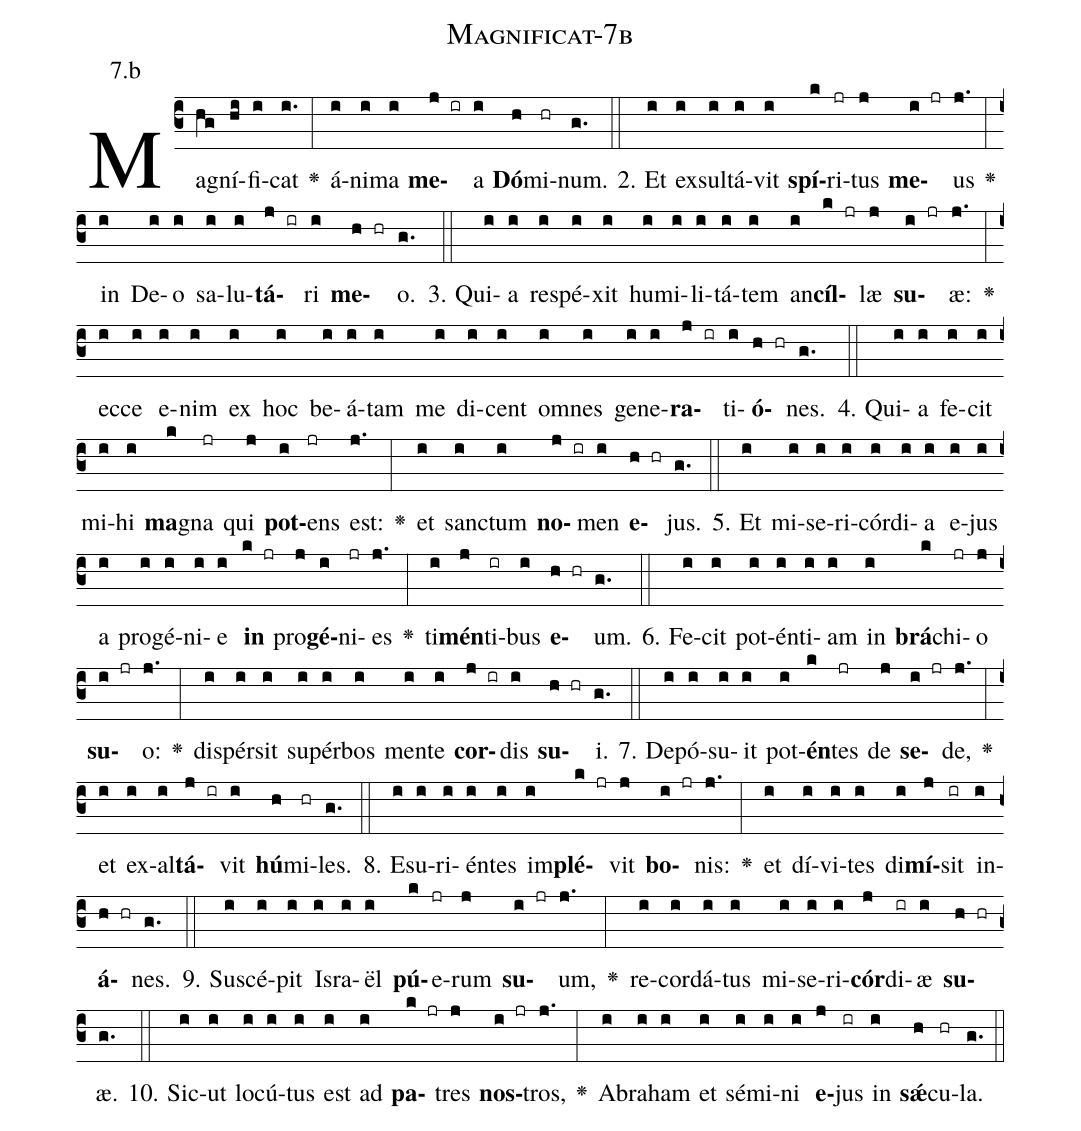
name: Magnificat-7b;
annotation: 7.b;
%%
(c3)Ma(hg)gní(hi)fi(i)cat(i.) <v>\greheightstar</v>(:) á(i)ni(i)ma(i) <b>me</b>(j ir)a(i) <b>Dó</b>(h)mi(hr)num.(g.) (::)
2. Et(i) ex(i)sul(i)tá(i)vit(i) <b>spí</b>(k)ri(jr)tus(j) <b>me</b>(i jr)us(j.) <v>\greheightstar</v>(:) in(i) De(i)o(i) sa(i)lu(i)<b>tá</b>(j ir)ri(i) <b>me</b>(h hr)o.(g.) (::)
3. Qui(i)a(i) re(i)spé(i)xit(i) hu(i)mi(i)li(i)tá(i)tem(i) an(i)<b>cíl</b>(k jr)læ(j) <b>su</b>(i jr)æ:(j.) <v>\greheightstar</v>(:) ec(i)ce(i) e(i)nim(i) ex(i) hoc(i) be(i)á(i)tam(i) me(i) di(i)cent(i) om(i)nes(i) ge(i)ne(i)<b>ra</b>(j ir)ti(i)<b>ó</b>(h hr)nes.(g.) (::)
4. Qui(i)a(i) fe(i)cit(i) mi(i)hi(i) <b>ma</b>(k)gna(jr) qui(j) <b>pot</b>(i)ens(jr) est:(j.) <v>\greheightstar</v>(:) et(i) sanc(i)tum(i) <b>no</b>(j ir)men(i) <b>e</b>(h hr)jus.(g.) (::)
5. Et(i) mi(i)se(i)ri(i)cór(i)di(i)a(i) e(i)jus(i) a(i) pro(i)gé(i)ni(i)e(i) <b>in</b>(k jr) pro(j)<b>gé</b>(i)ni(jr)es(j.) <v>\greheightstar</v>(:) ti(i)<b>mén</b>(j)ti(ir)bus(i) <b>e</b>(h hr)um.(g.) (::)
6. Fe(i)cit(i) pot(i)én(i)ti(i)am(i) in(i) <b>brá</b>(k)chi(jr)o(j) <b>su</b>(i jr)o:(j.) <v>\greheightstar</v>(:) di(i)spér(i)sit(i) su(i)pér(i)bos(i) men(i)te(i) <b>cor</b>(j ir)dis(i) <b>su</b>(h hr)i.(g.) (::)
7. De(i)pó(i)su(i)it(i) pot(i)<b>én</b>(k)tes(jr) de(j) <b>se</b>(i jr)de,(j.) <v>\greheightstar</v>(:) et(i) ex(i)al(i)<b>tá</b>(j ir)vit(i) <b>hú</b>(h)mi(hr)les.(g.) (::)
8. E(i)su(i)ri(i)én(i)tes(i) im(i)<b>plé</b>(k jr)vit(j) <b>bo</b>(i jr)nis:(j.) <v>\greheightstar</v>(:) et(i) dí(i)vi(i)tes(i) di(i)<b>mí</b>(j)sit(ir) in(i)<b>á</b>(h hr)nes.(g.) (::)
9. Su(i)scé(i)pit(i) Is(i)ra(i)ël(i) <b>pú</b>(k)e(jr)rum(j) <b>su</b>(i jr)um,(j.) <v>\greheightstar</v>(:) re(i)cor(i)dá(i)tus(i) mi(i)se(i)ri(i)<b>cór</b>(j)di(ir)æ(i) <b>su</b>(h hr)æ.(g.) (::)
10. Sic(i)ut(i) lo(i)cú(i)tus(i) est(i) ad(i) <b>pa</b>(k jr)tres(j) <b>nos</b>(i jr)tros,(j.) <v>\greheightstar</v>(:) A(i)bra(i)ham(i) et(i) sé(i)mi(i)ni(i) <b>e</b>(j)jus(ir) in(i) <b>sǽ</b>(h)cu(hr)la.(g.) (::)
